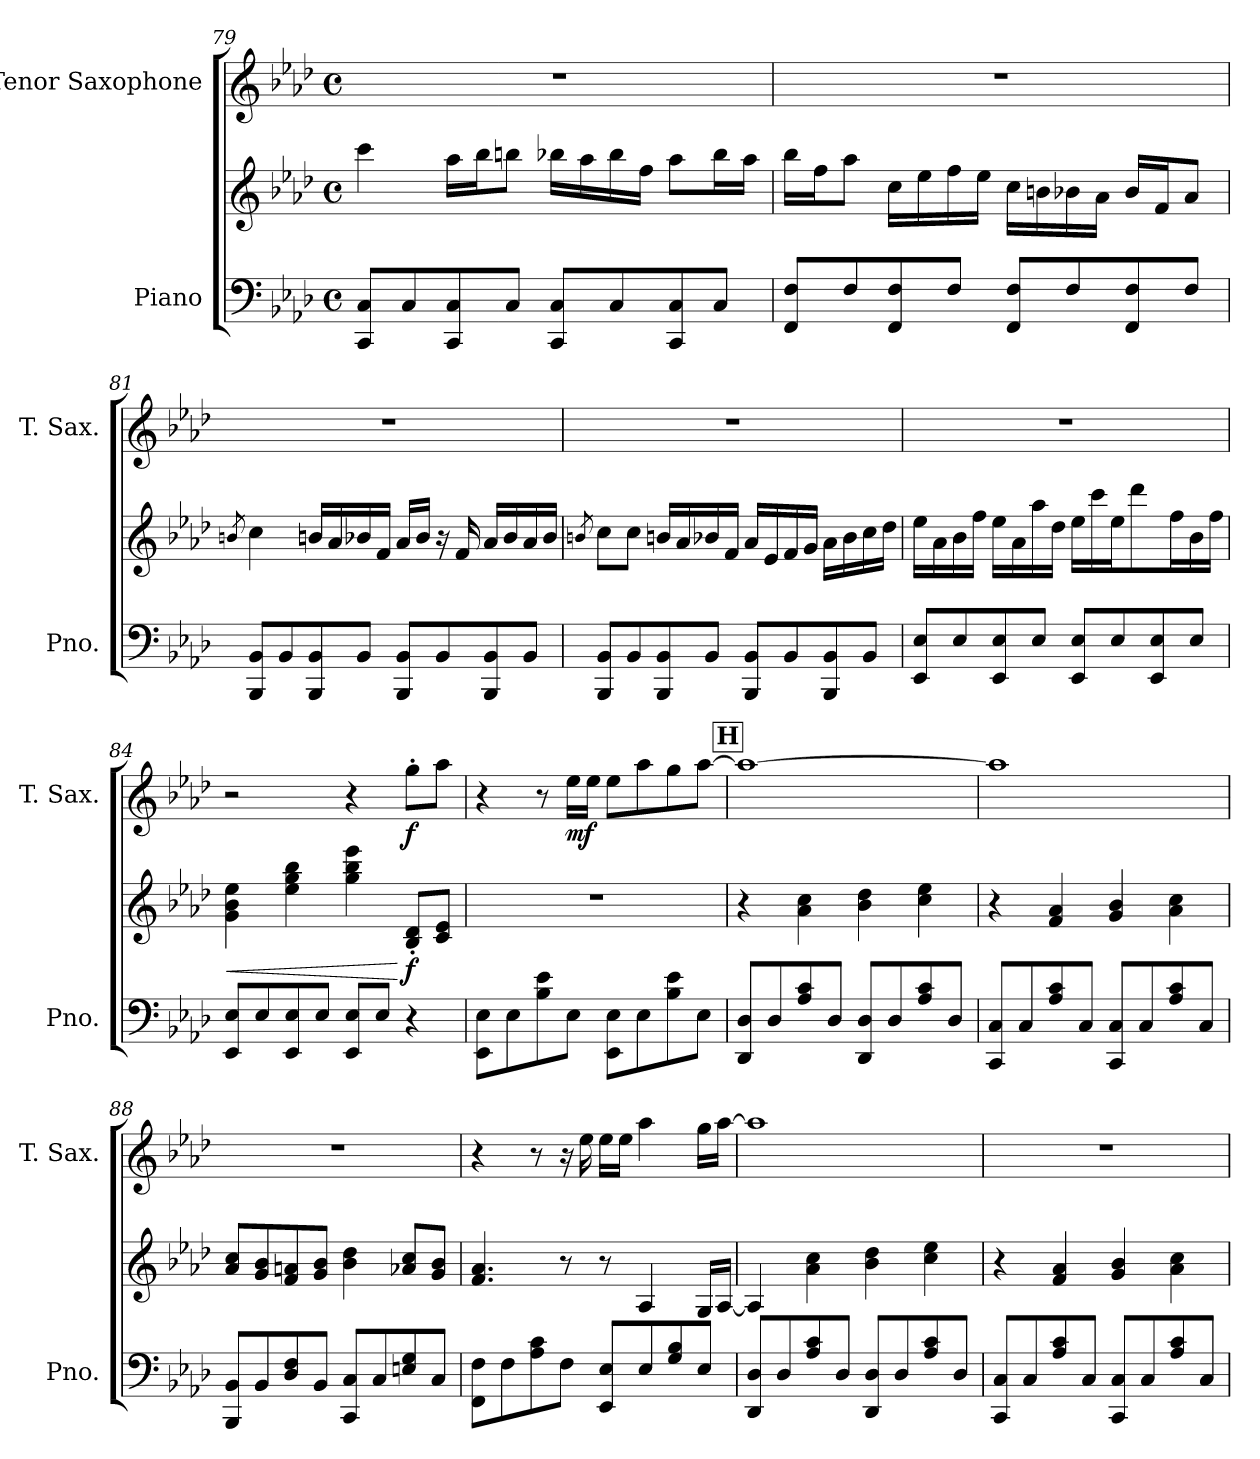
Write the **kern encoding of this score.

**kern	**kern	**dynam	**kern	**dynam
*part2	*part2	*part2	*part1	*part1
*staff3	*staff2	*staff2/3	*staff1	*staff1
*I"Piano	*	*	*I"Tenor Saxophone	*
*I'Pno.	*	*	*I'T. Sax.	*
*clefF4	*clefG2	*	*clefG2	*
*	*	*	*ITrd8c14	*
*k[b-e-a-d-]	*k[b-e-a-d-]	*	*k[b-e-a-d-]	*
*M4/4	*M4/4	*	*M4/4	*
*met(c)	*met(c)	*	*met(c)	*
=79	=79	=79	=79	=79
8CC/ 8C/L	4ccc\	.	1r	.
8C/	.	.	.	.
8CC/ 8C/	16aa-\LL	.	.	.
.	16bb-\J	.	.	.
8C/J	8bbn\J	.	.	.
8CC/ 8C/L	16bb-X\LL	.	.	.
.	16aa-\	.	.	.
8C/	16bb-\	.	.	.
.	16ff\JJ	.	.	.
8CC/ 8C/	8aa-\L	.	.	.
8C/J	16bb-\L	.	.	.
.	16aa-\JJ	.	.	.
!!LO:LB:g=z
=80	=80	=80	=80	=80
8FF/ 8F/L	16bb-\LL	.	1r	.
.	16ff\J	.	.	.
8F/	8aa-\J	.	.	.
8FF/ 8F/	16cc\LL	.	.	.
.	16ee-\	.	.	.
8F/J	16ff\	.	.	.
.	16ee-\JJ	.	.	.
8FF/ 8F/L	16cc\LL	.	.	.
.	16bn\	.	.	.
8F/	16b-X\	.	.	.
.	16a-\JJ	.	.	.
8FF/ 8F/	16b-/LL	.	.	.
.	16f/J	.	.	.
8F/J	8a-/J	.	.	.
=81	=81	=81	=81	=81
.	8qbn/	.	.	.
8BBB-/ 8BB-/L	4cc\	.	1r	.
8BB-/	.	.	.	.
8BBB-/ 8BB-/	16b/LL	.	.	.
.	16a-/	.	.	.
8BB-/J	16b-X/	.	.	.
.	16f/JJ	.	.	.
8BBB-/ 8BB-/L	16a-/LL	.	.	.
.	16b-/JJ	.	.	.
8BB-/	16r	.	.	.
.	16f/	.	.	.
8BBB-/ 8BB-/	16a-/LL	.	.	.
.	16b-/	.	.	.
8BB-/J	16a-/	.	.	.
.	16b-/JJ	.	.	.
!!LO:LB:g=z
=82	=82	=82	=82	=82
.	8qbn/	.	.	.
8BBB-/ 8BB-/L	8cc\L	.	1r	.
8BB-/	8cc\J	.	.	.
8BBB-/ 8BB-/	16b/LL	.	.	.
.	16a-/	.	.	.
8BB-/J	16b-X/	.	.	.
.	16f/JJ	.	.	.
8BBB-/ 8BB-/L	16a-/LL	.	.	.
.	16e-/	.	.	.
8BB-/	16f/	.	.	.
.	16g/JJ	.	.	.
8BBB-/ 8BB-/	16a-\LL	.	.	.
.	16b-\	.	.	.
8BB-/J	16cc\	.	.	.
.	16dd-\JJ	.	.	.
=83	=83	=83	=83	=83
8EE-/ 8E-/L	16ee-\LL	.	1r	.
.	16a-\	.	.	.
8E-/	16b-\	.	.	.
.	16ff\JJ	.	.	.
8EE-/ 8E-/	16ee-\LL	.	.	.
.	16a-\	.	.	.
8E-/J	16aa-\	.	.	.
.	16dd-\JJ	.	.	.
8EE-/ 8E-/L	16ee-\LL	.	.	.
.	16ccc\	.	.	.
8E-/	16ee-\J	.	.	.
.	8ddd-\	.	.	.
8EE-/ 8E-/	.	.	.	.
.	16ff\L	.	.	.
8E-/J	16b-\	.	.	.
.	16ff\JJ	.	.	.
=84	=84	=84	=84	=84
!	!	!LO:HP:b	!	!
8EE-/ 8E-/L	4g\ 4b-\ 4ee-\	<	2r	.
8E-/	.	.	.	.
8EE-/ 8E-/	4ee-\ 4gg\ 4bb-\	.	.	.
8E-/J	.	.	.	.
8EE-/ 8E-/L	4gg\ 4bb-\ 4eee-\	.	4r	.
8E-/J	.	.	.	.
!	!	!LO:DY:n=1:b	!	!LO:DY:b
4r	8B-/' 8d-/'L	[ f	8g'\L	f
.	8c/ 8e-/J	.	8a-\J	.
!!LO:PB:g=z
=85	=85	=85	=85	=85
8EE-\ 8E-\L	1r	.	4r	.
8E-\	.	.	.	.
8B-\ 8e-\	.	.	8r	.
!	!	!	!	!LO:DY:b
8E-\J	.	.	16e-\LL	mf
.	.	.	16e-\JJ	.
8EE-\ 8E-\L	.	.	8e-\L	.
8E-\	.	.	8a-\	.
8B-\ 8e-\	.	.	8g\	.
8E-\J	.	.	[8a-\J	.
!!LO:REH:place=s1:a:B:fs=14:t=H
=86	=86	=86	=86	=86
8DD-/ 8D-/L	4r	.	1a-_	.
8D-/	.	.	.	.
8A-/ 8c/	4a-\ 4cc\	.	.	.
8D-/J	.	.	.	.
8DD-/ 8D-/L	4b-\ 4dd-\	.	.	.
8D-/	.	.	.	.
8A-/ 8c/	4cc\ 4ee-\	.	.	.
8D-/J	.	.	.	.
=87	=87	=87	=87	=87
8CC/ 8C/L	4r	.	1a-]	.
8C/	.	.	.	.
8A-/ 8c/	4f/ 4a-/	.	.	.
8C/J	.	.	.	.
8CC/ 8C/L	4g/ 4b-/	.	.	.
8C/	.	.	.	.
8A-/ 8c/	4a-\ 4cc\	.	.	.
8C/J	.	.	.	.
=88	=88	=88	=88	=88
8BBB-/ 8BB-/L	8a-/ 8cc/L	.	1r	.
8BB-/	8g/ 8b-/	.	.	.
8D-/ 8F/	8f/ 8an/	.	.	.
8BB-/J	8g/ 8b-/J	.	.	.
8CC/ 8C/L	4b-\ 4dd-\	.	.	.
8C/	.	.	.	.
8En/ 8G/	8a-X/ 8cc/L	.	.	.
8C/J	8g/ 8b-/J	.	.	.
!!LO:LB:g=z
=89	=89	=89	=89	=89
8FF\ 8F\L	4.f/ 4.a-/	.	4r	.
8F\	.	.	.	.
8A-\ 8c\	.	.	8r	.
8F\J	8r	.	16r	.
.	.	.	16e-\	.
8EE-/ 8E-/L	8r	.	16e-\LL	.
.	.	.	16e-\JJ	.
8E-/	4A-/	.	4a-\	.
8G/ 8B-/	.	.	.	.
8E-/J	16G/LL	.	16g\LL	.
.	[16A-/JJ	.	[16a-\JJ	.
=90	=90	=90	=90	=90
8DD-/ 8D-/L	4A-/]	.	1a-]	.
8D-/	.	.	.	.
8A-/ 8c/	4a-\ 4cc\	.	.	.
8D-/J	.	.	.	.
8DD-/ 8D-/L	4b-\ 4dd-\	.	.	.
8D-/	.	.	.	.
8A-/ 8c/	4cc\ 4ee-\	.	.	.
8D-/J	.	.	.	.
=91	=91	=91	=91	=91
8CC/ 8C/L	4r	.	1r	.
8C/	.	.	.	.
8A-/ 8c/	4f/ 4a-/	.	.	.
8C/J	.	.	.	.
8CC/ 8C/L	4g/ 4b-/	.	.	.
8C/	.	.	.	.
8A-/ 8c/	4a-\ 4cc\	.	.	.
8C/J	.	.	.	.
=	=	=	=	=
*-	*-	*-	*-	*-
